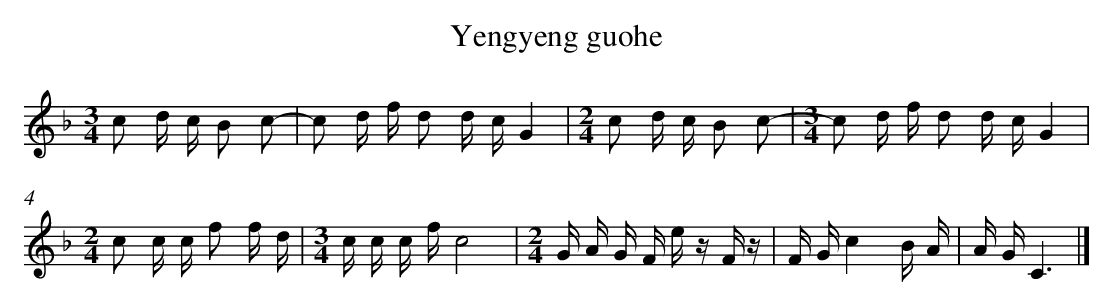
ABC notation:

X:1
T: Yengyeng guohe
L: 1/16
M: 3/4
K: F
c2 d c B2 c2- [I:setbarnb 1]|
c2 d f d2 d cG4 |
[M:2/4]c2 d c B2 c2- |
[M:3/4]c2 d f d2 d cG4 |
[M:2/4]c2 c c f2 f d |
[M:3/4]c c c fc8 |
[M:2/4]G A G F e z F z |
F Gc4B A |
A GC6 |]
